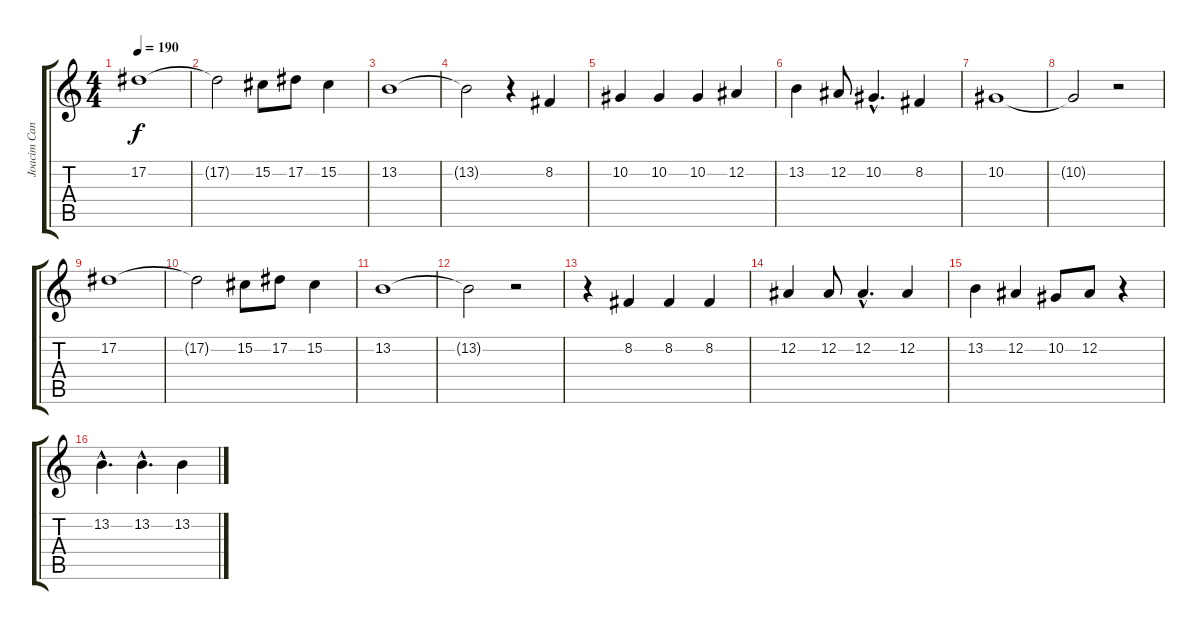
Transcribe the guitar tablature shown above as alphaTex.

\track ("Joacim Cans Vocals" "Joacim Can") {instrument lead2sawtooth}
\staff {score tabs}
\tuning (Eb4 Bb3 Gb3 Db3 Ab2 Eb2) {hide}
\ts (4 4)
\tempo 190
\clef g2
\ks c
17.2.1{dy f} |
17.2{t}.2 15.2.8 17.2.8 15.2.4 |
13.2.1 |
13.2{t}.2 r.4 8.2.4 |
10.2.4 10.2.4 10.2.4 12.2.4 |
13.2.4 12.2.8 10.2{hac}.4{d} 8.2.4 |
10.2.1 |
10.2{t}.2 r.2 |
17.2.1 |
17.2{t}.2 15.2.8 17.2.8 15.2.4 |
13.2.1 |
13.2{t}.2 r.2 |
r.4 8.2.4 8.2.4 8.2.4 |
12.2.4 12.2.8 12.2{hac}.4{d} 12.2.4 |
13.2.4 12.2.4 10.2.8 12.2.8 r.4 |
13.2{hac}.4{d} 13.2{hac}.4{d} 13.2.4
